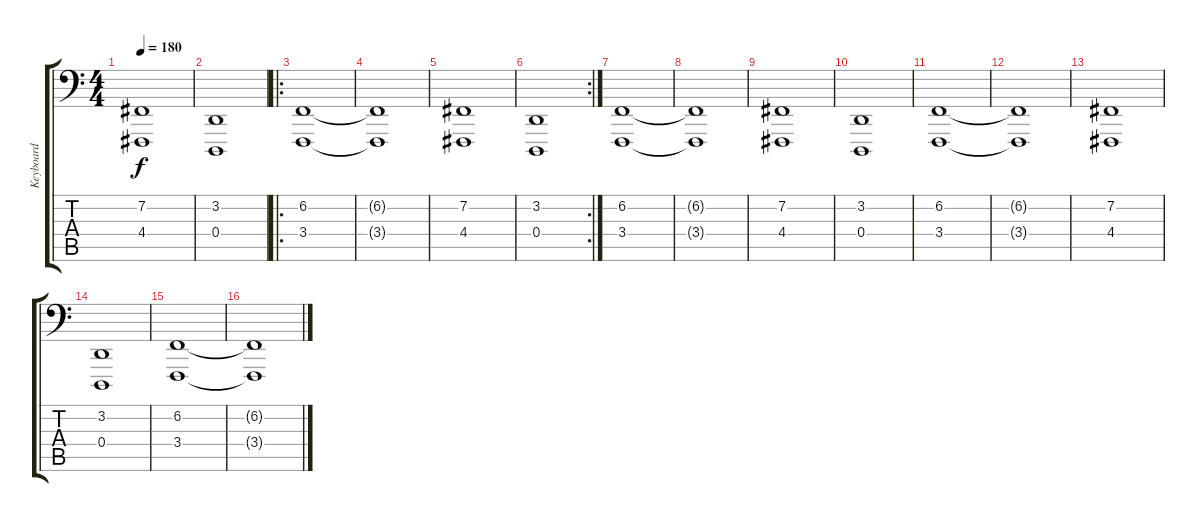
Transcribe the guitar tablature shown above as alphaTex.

\track ("Keyboard" "Keyboard") {instrument stringensemble1}
\staff {score tabs}
\tuning (E2 B1 G1 D1 A0 D0) {hide}
\ts (4 4)
\tempo 180
\clef f4
\ks c
(7.2 4.4).1{dy f} |
(3.2 0.4).1 |
\ro
(6.2 3.4).1 |
(6.2{t} 3.4{t}).1 |
(7.2 4.4).1 |
\rc 2
(3.2 0.4).1 |
(6.2 3.4).1 |
(6.2{t} 3.4{t}).1 |
(7.2 4.4).1 |
(3.2 0.4).1 |
(6.2 3.4).1 |
(6.2{t} 3.4{t}).1 |
(7.2 4.4).1 |
(3.2 0.4).1 |
(6.2 3.4).1 |
(6.2{t} 3.4{t}).1
